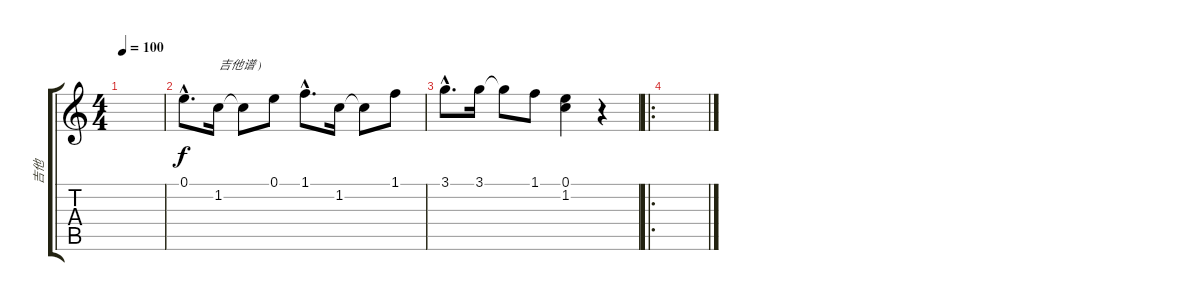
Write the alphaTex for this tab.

\track ("吉他" "吉他") {instrument electricguitarjazz}
\staff {score tabs}
\tuning (E4 B3 G3 D3 A2 E2) {hide}
\ts (4 4)
\tempo 100
\clef g2
\ks c
|
0.1{hac}.8{d} 1.2.16{txt "吉他谱 )"} 1.2{t}.8 0.1.8 1.1{hac}.8{d} 1.2.16 1.2{t}.8 1.1.8 |
3.1{hac}.8{d} 3.1.16 3.1{t}.8 1.1.8 (0.1 1.2).4 r.4 |
\ro
